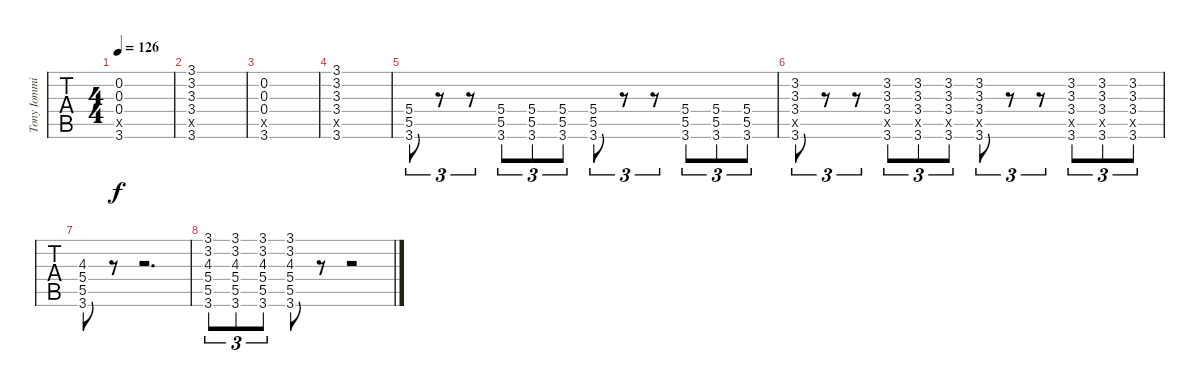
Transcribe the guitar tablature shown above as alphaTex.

\track ("Tony Iommi" "Tony Iommi") {instrument distortionguitar}
\staff {tabs}
\tuning (E4 B3 G3 D3 A2 E2) {hide}
\ts (4 4)
\tempo 126
\clef g2
\ks bb
(0.2 0.3 0.4 0.5{x} 3.6).1{dy f} |
(3.1 3.2 3.3 3.4 0.5{x} 3.6).1 |
(0.2 0.3 0.4 0.5{x} 3.6).1 |
(3.1 3.2 3.3 3.4 0.5{x} 3.6).1 |
(5.4 5.5 3.6).8{tu (3 2)} r.8{tu (3 2)} r.8{tu (3 2)} (5.4 5.5 3.6).8{tu (3 2)} (5.4 5.5 3.6).8{tu (3 2)} (5.4 5.5 3.6).8{tu (3 2)} (5.4 5.5 3.6).8{tu (3 2)} r.8{tu (3 2)} r.8{tu (3 2)} (5.4 5.5 3.6).8{tu (3 2)} (5.4 5.5 3.6).8{tu (3 2)} (5.4 5.5 3.6).8{tu (3 2)} |
(3.2 3.3 3.4 3.5{x} 3.6).8{tu (3 2)} r.8{tu (3 2)} r.8{tu (3 2)} (3.2 3.3 3.4 3.5{x} 3.6).8{tu (3 2)} (3.2 3.3 3.4 3.5{x} 3.6).8{tu (3 2)} (3.2 3.3 3.4 5.5{x} 3.6).8{tu (3 2)} (3.2 3.3 3.4 5.5{x} 3.6).8{tu (3 2)} r.8{tu (3 2)} r.8{tu (3 2)} (3.2 3.3 3.4 5.5{x} 3.6).8{tu (3 2)} (3.2 3.3 3.4 5.5{x} 3.6).8{tu (3 2)} (3.2 3.3 3.4 5.5{x} 3.6).8{tu (3 2)} |
(4.3 5.4 5.5 3.6).8 r.8 r.2{d} |
(3.1 3.2 4.3 5.4 5.5 3.6).8{tu (3 2)} (3.1 3.2 4.3 5.4 5.5 3.6).8{tu (3 2)} (3.1 3.2 4.3 5.4 5.5 3.6).8{tu (3 2)} (3.1 3.2 4.3 5.4 5.5 3.6).8 r.8 r.2
